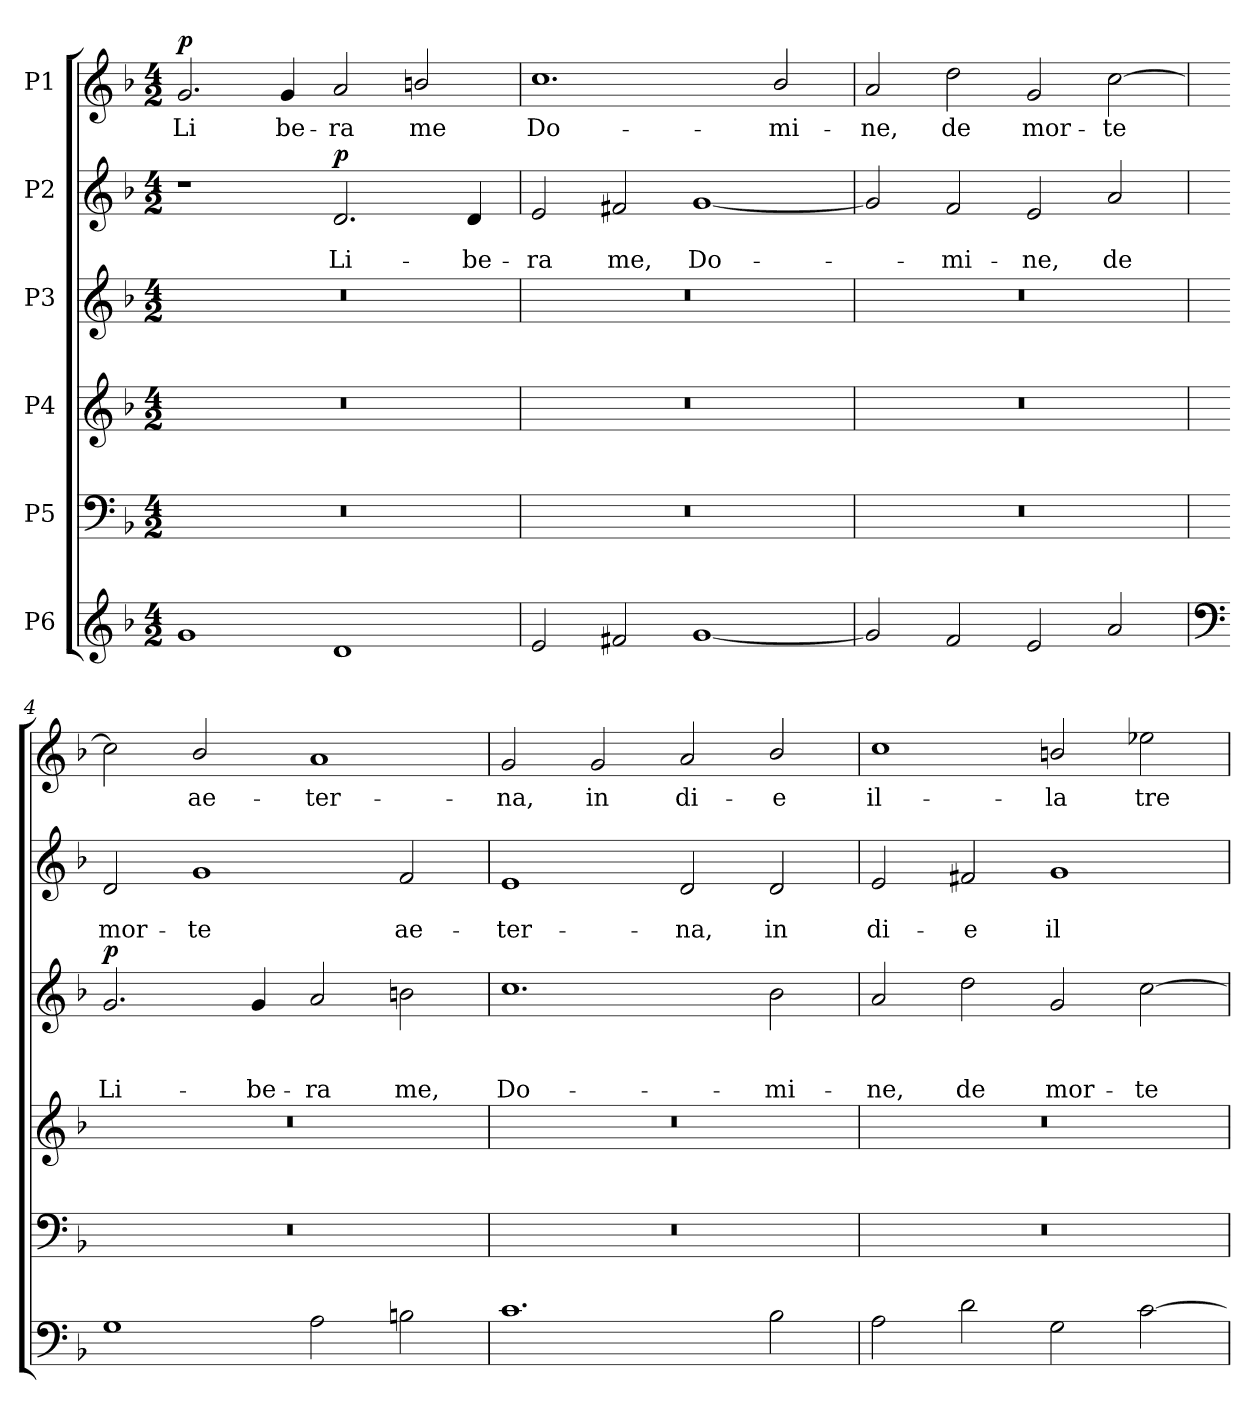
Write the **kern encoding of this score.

**kern	**kern	**kern	**kern	**text	**text	**text	**dynam	**kern	**text	**text	**dynam	**kern	**text	**dynam
*part6	*part5	*part4	*part3	*part3	*part3	*part3	*part3	*part2	*part2	*part2	*part2	*part1	*part1	*part1
*staff6	*staff5	*staff4	*staff3	*staff3	*staff3	*staff3	*staff3	*staff2	*staff2	*staff2	*staff2	*staff1	*staff1	*staff1
*I"P6	*I"P5	*I"P4	*I"P3	*	*	*	*	*I"P2	*	*	*	*I"P1	*	*
*clefG2	*clefF4	*clefG2	*clefG2	*	*	*	*	*clefG2	*	*	*	*clefG2	*	*
*	*	*ITrd7c12	*ITrd7c12	*	*	*	*	*	*	*	*	*	*	*
*k[b-]	*k[b-]	*k[b-]	*k[b-]	*	*	*	*	*k[b-]	*	*	*	*k[b-]	*	*
*F:	*F:	*F:	*F:	*	*	*	*	*F:	*	*	*	*F:	*	*
*M4/2	*M4/2	*M4/2	*M4/2	*	*	*	*	*M4/2	*	*	*	*M4/2	*	*
=1	=1	=1	=1	=1	=1	=1	=1	=1	=1	=1	=1	=1	=1	=1
!	!LO:N:vis=1	!LO:N:vis=1	!LO:N:vis=1	!	!	!	!	!	!	!	!	!	!LO:LY:b	!LO:DY:a
1g	0r	0r	0r	.	.	.	.	1r	.	.	.	2.g/	Li	p
!	!	!	!	!	!	!	!	!	!	!	!	!	!LO:LY:b	!
.	.	.	.	.	.	.	.	.	.	.	.	4g/	be-	.
!	!	!	!	!	!	!	!	!	!	!LO:LY:b	!LO:DY:a	!	!LO:LY:b	!
1d	.	.	.	.	.	.	.	2.d/	.	Li-	p	2a/	-ra	.
!	!	!	!	!	!	!	!	!	!	!	!	!	!LO:LY:b	!
.	.	.	.	.	.	.	.	.	.	.	.	2bn/	me	.
!	!	!	!	!	!	!	!	!	!	!LO:LY:b	!	!	!	!
.	.	.	.	.	.	.	.	4d/	.	-be-	.	.	.	.
=2	=2	=2	=2	=2	=2	=2	=2	=2	=2	=2	=2	=2	=2	=2
!	!LO:N:vis=1	!LO:N:vis=1	!LO:N:vis=1	!	!	!	!	!	!	!LO:LY:b	!	!	!LO:LY:b	!
2e/	0r	0r	0r	.	.	.	.	2e/	.	-ra	.	1.cc	Do-	.
!	!	!	!	!	!	!	!	!	!	!LO:LY:b	!	!	!	!
2f#X/	.	.	.	.	.	.	.	2f#X/	.	me,	.	.	.	.
!	!	!	!	!	!	!	!	!	!	!LO:LY:b	!	!	!	!
[<1g	.	.	.	.	.	.	.	[<1g	.	Do-	.	.	.	.
!	!	!	!	!	!	!	!	!	!	!	!	!	!LO:LY:b	!
.	.	.	.	.	.	.	.	.	.	.	.	2b-/	-mi-	.
=3	=3	=3	=3	=3	=3	=3	=3	=3	=3	=3	=3	=3	=3	=3
!	!LO:N:vis=1	!LO:N:vis=1	!LO:N:vis=1	!	!	!	!	!	!	!	!	!	!LO:LY:b	!
2g/]	0r	0r	0r	.	.	.	.	2g/]	.	.	.	2a/	-ne,	.
!	!	!	!	!	!	!	!	!	!	!LO:LY:b	!	!	!LO:LY:b	!
2f/	.	.	.	.	.	.	.	2f/	.	-mi-	.	2dd\	de	.
!	!	!	!	!	!	!	!	!	!	!LO:LY:b	!	!	!LO:LY:b	!
2e/	.	.	.	.	.	.	.	2e/	.	-ne,	.	2g/	mor-	.
!	!	!	!	!	!	!	!	!	!	!LO:LY:b	!	!	!LO:LY:b	!
2a/	.	.	.	.	.	.	.	2a/	.	de	.	[>2cc\	-te	.
=4	=4	=4	=4	=4	=4	=4	=4	=4	=4	=4	=4	=4	=4	=4
*clefF4	*	*	*	*	*	*	*	*	*	*	*	*	*	*
!	!LO:N:vis=1	!LO:N:vis=1	!	!	!	!LO:LY:b	!LO:DY:a	!	!	!LO:LY:b	!	!	!	!
1G	0r	0r	2.G/	.	.	Li-	p	2d/	.	mor-	.	2cc\]	.	.
!	!	!	!	!	!	!	!	!	!	!LO:LY:b	!	!	!LO:LY:b	!
.	.	.	.	.	.	.	.	1g	.	-te	.	2b-/	ae-	.
!	!	!	!	!	!	!LO:LY:b	!	!	!	!	!	!	!	!
.	.	.	4G/	.	.	-be-	.	.	.	.	.	.	.	.
!	!	!	!	!	!	!LO:LY:b	!	!	!	!	!	!	!LO:LY:b	!
2A\	.	.	2A/	.	.	-ra	.	.	.	.	.	1a	-ter-	.
!	!	!	!	!	!	!LO:LY:b	!	!	!	!LO:LY:b	!	!	!	!
2Bn\	.	.	2Bn\	.	.	me,	.	2f/	.	ae-	.	.	.	.
=5	=5	=5	=5	=5	=5	=5	=5	=5	=5	=5	=5	=5	=5	=5
!	!LO:N:vis=1	!LO:N:vis=1	!	!	!	!LO:LY:b	!	!	!	!LO:LY:b	!	!	!LO:LY:b	!
1.c	0r	0r	1.c	.	.	Do-	.	1e	.	-ter-	.	2g/	-na,	.
!	!	!	!	!	!	!	!	!	!	!	!	!	!LO:LY:b	!
.	.	.	.	.	.	.	.	.	.	.	.	2g/	in	.
!	!	!	!	!	!	!	!	!	!	!LO:LY:b	!	!	!LO:LY:b	!
.	.	.	.	.	.	.	.	2d/	.	-na,	.	2a/	di-	.
!	!	!	!	!	!	!LO:LY:b	!	!	!	!LO:LY:b	!	!	!LO:LY:b	!
2B-\	.	.	2B-\	.	.	-mi-	.	2d/	.	in	.	2b-/	-e	.
!!LO:LB:g=z
=6	=6	=6	=6	=6	=6	=6	=6	=6	=6	=6	=6	=6	=6	=6
!	!LO:N:vis=1	!LO:N:vis=1	!	!	!	!LO:LY:b	!	!	!	!LO:LY:b	!	!	!LO:LY:b	!
2A\	0r	0r	2A/	.	.	-ne,	.	2e/	.	di-	.	1cc	il-	.
!	!	!	!	!	!	!LO:LY:b	!	!	!	!LO:LY:b	!	!	!	!
2d\	.	.	2d\	.	.	de	.	2f#X/	.	-e	.	.	.	.
!	!	!	!	!	!	!LO:LY:b	!	!	!	!LO:LY:b	!	!	!LO:LY:b	!
2G\	.	.	2G/	.	.	mor-	.	1g	.	il-	.	2bn/	-la	.
!	!	!	!	!	!	!LO:LY:b	!	!	!	!	!	!	!LO:LY:b	!
[>2c\	.	.	[>2c\	.	.	-te	.	.	.	.	.	2ee-X\	tre-	.
=	=	=	=	=	=	=	=	=	=	=	=	=	=	=
*-	*-	*-	*-	*-	*-	*-	*-	*-	*-	*-	*-	*-	*-	*-
